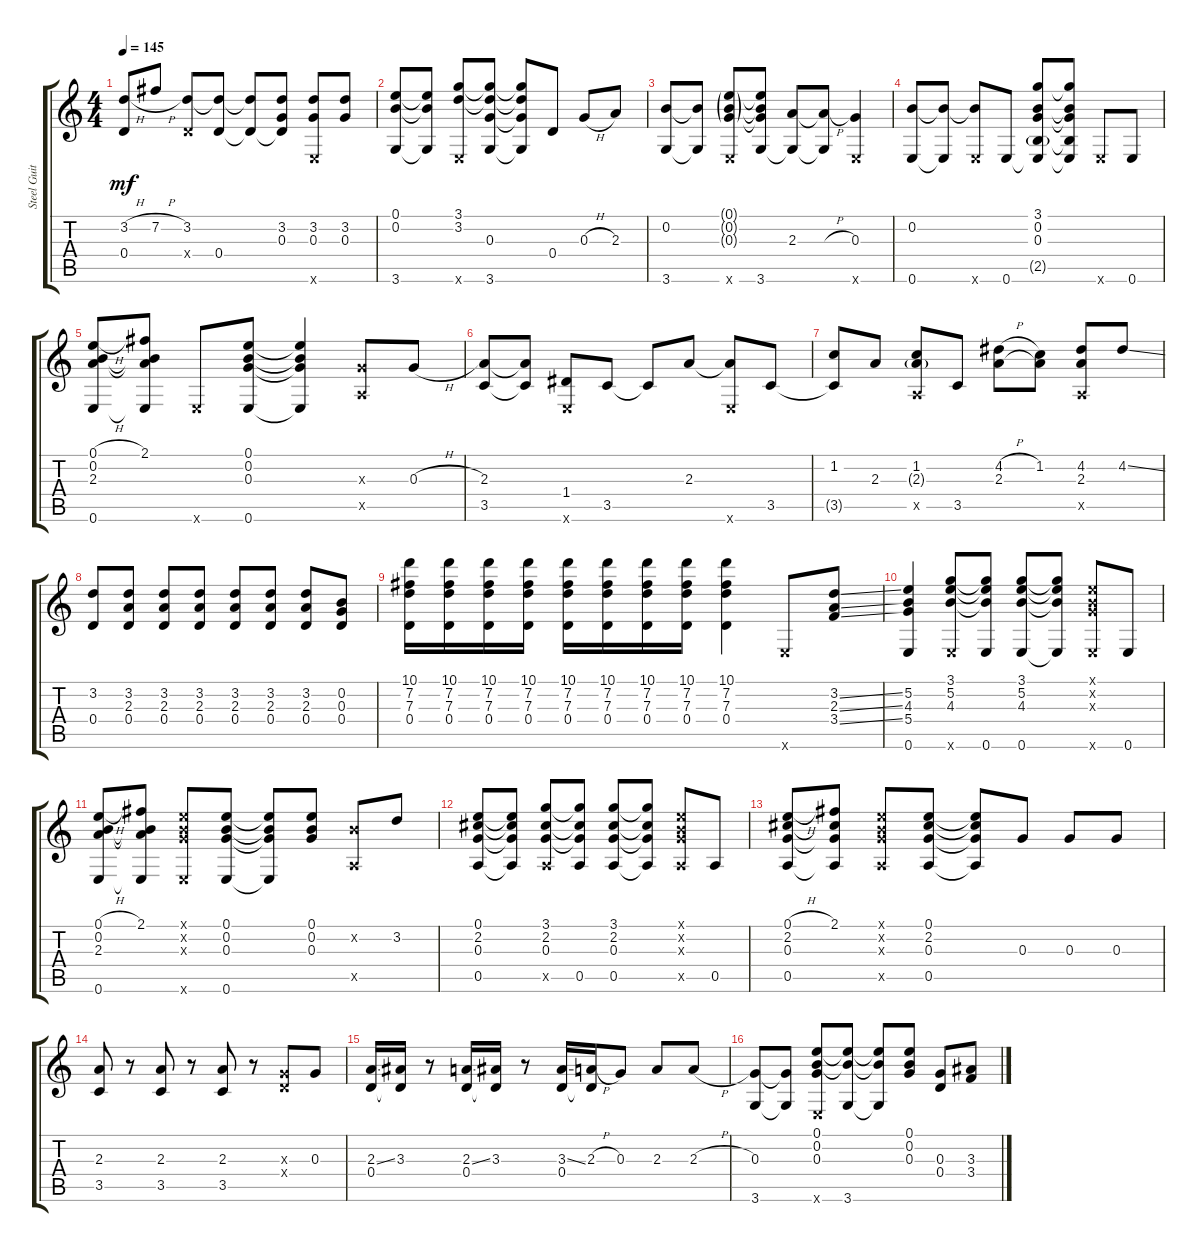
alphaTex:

\track ("Steel Guitar" "Steel Guit") {instrument acousticguitarsteel}
\staff {score tabs}
\tuning (E4 B3 G3 D3 A2 E2) {hide}
\ts (4 4)
\tempo 145
\clef g2
\ks c
(3.2{h} 0.4).8{dy mf} 7.2{h}.8 (3.2 0.4{x}).8 (3.2{t} 0.4).8 (3.2{t} 0.4{t}).8 (3.2 0.3 0.4{t}).8 (3.2 0.3 0.6{x}).8 (3.2 0.3).8 |
(0.1 0.2 3.6).8 (0.1{t} 0.2{t} 3.6{t}).8 (3.1 3.2 0.6{x}).8 (3.1{t} 3.2{t} 0.3 3.6).8 (3.1{t} 3.2{t} 0.3{t} 3.6{t}).8 0.4.8 0.3{h}.8 2.3.8 |
(0.2 3.6).8 (0.2{t} 3.6{t}).8 (0.1{g} 0.2{g} 0.3{g} 0.6{x}).8 (0.1{t} 0.2{t} 0.3{t} 3.6).8 (2.3 3.6{t}).8 (2.3{h t} 3.6{t}).8 (0.3 0.6{x}).4 |
(0.2 0.6).8 (0.2{t} 0.6{t}).8 (0.2{t} 0.6{x}).8 0.6.8 (3.1 0.2 0.3 2.5{g} 0.6{t}).8 (3.1{t} 0.2{t} 0.3{t} 2.5{t} 0.6{t}).8 0.6{x}.8 0.6.8 |
(0.1{h} 0.2 2.3 0.6).8 (2.1 0.2{t} 2.3{t} 0.6{t}).8 0.6{x}.8 (0.1 0.2 0.3 0.6).8 (0.1{t} 0.2{t} 0.3{t} 0.6{t}).4 (0.3{x} 0.5{x}).8 0.3{h}.8 |
(2.3 3.5).8 (2.3{t} 3.5{t}).8 (1.4 0.6{x}).8 3.5.8 3.5{t}.8 2.3.8 (2.3{t} 0.6{x}).8 3.5.8 |
(1.2 3.5{t}).8 2.3.8 (1.2 2.3{g} 0.5{x}).8 3.5.8 (4.2{h} 2.3).8 (1.2 2.3{t}).8 (4.2 2.3 0.5{x}).8 4.2{ss}.8 |
(3.2 0.4).8 (3.2 2.3 0.4).8 (3.2 2.3 0.4).8 (3.2 2.3 0.4).8 (3.2 2.3 0.4).8 (3.2 2.3 0.4).8 (3.2 2.3 0.4).8 (0.2 0.3 0.4).8 |
(10.1 7.2 7.3 0.4).16 (10.1 7.2 7.3 0.4).16 (10.1 7.2 7.3 0.4).16 (10.1 7.2 7.3 0.4).16 (10.1 7.2 7.3 0.4).16 (10.1 7.2 7.3 0.4).16 (10.1 7.2 7.3 0.4).16 (10.1 7.2 7.3 0.4).16 (10.1 7.2 7.3 0.4).4 0.6{x}.8 (3.2{ss} 2.3{ss} 3.4{ss}).8 |
(5.2 4.3 5.4 0.6).4 (3.1 5.2 4.3 0.6{x}).8 (3.1{t} 5.2{t} 4.3{t} 0.6).8 (3.1 5.2 4.3 0.6).8 (3.1{t} 5.2{t} 4.3{t} 0.6{t}).8 (0.1{x} 0.2{x} 0.3{x} 0.6{x}).8 0.6.8 |
(0.1{h} 0.2 2.3 0.6).8 (2.1 0.2{t} 2.3{t} 0.6{t}).8 (0.1{x} 0.2{x} 0.3{x} 0.6{x}).8 (0.1 0.2 0.3 0.6).8 (0.1{t} 0.2{t} 0.3{t} 0.6{t}).8 (0.1 0.2 0.3).8 (0.2{x} 0.5{x}).8 3.2.8 |
(0.1 2.2 0.3 0.5).8 (0.1{t} 2.2{t} 0.3{t} 0.5{t}).8 (3.1 2.2 0.3 0.5{x}).8 (3.1{t} 2.2{t} 0.3{t} 0.5).8 (3.1 2.2 0.3 0.5).8 (3.1{t} 2.2{t} 0.3{t} 0.5{t}).8 (0.1{x} 0.2{x} 0.3{x} 0.5{x}).8 0.5.8 |
(0.1{h} 2.2 0.3 0.5).8 (2.1 2.2{t} 0.3{t} 0.5{t}).8 (0.1{x} 0.2{x} 0.3{x} 0.5{x}).8 (0.1 2.2 0.3 0.5).8 (0.1{t} 2.2{t} 0.3{t} 0.5{t}).8 0.3.8 0.3.8 0.3.8 |
(2.3 3.5).8 r.8 (2.3 3.5).8 r.8 (2.3 3.5).8 r.8 (0.3{x} 0.4{x}).8 0.3.8 |
(2.3{ss} 0.4).16 (3.3 0.4{t}).16 r.8 (2.3{ss} 0.4).16 (3.3 0.4{t}).16 r.8 (3.3{ss} 0.4).16 (2.3{h} 0.4{t}).16 0.3.8 2.3.8 2.3{h}.8 |
(0.3 3.6).8 (0.3{t} 3.6{t}).8 (0.1 0.2 0.3 0.6{x}).8 (0.1{t} 0.2{t} 3.6).8 (0.1{t} 0.2{t} 3.6{t}).8 (0.1 0.2 0.3).8 (0.3 0.4).8 (3.3 3.4).8
